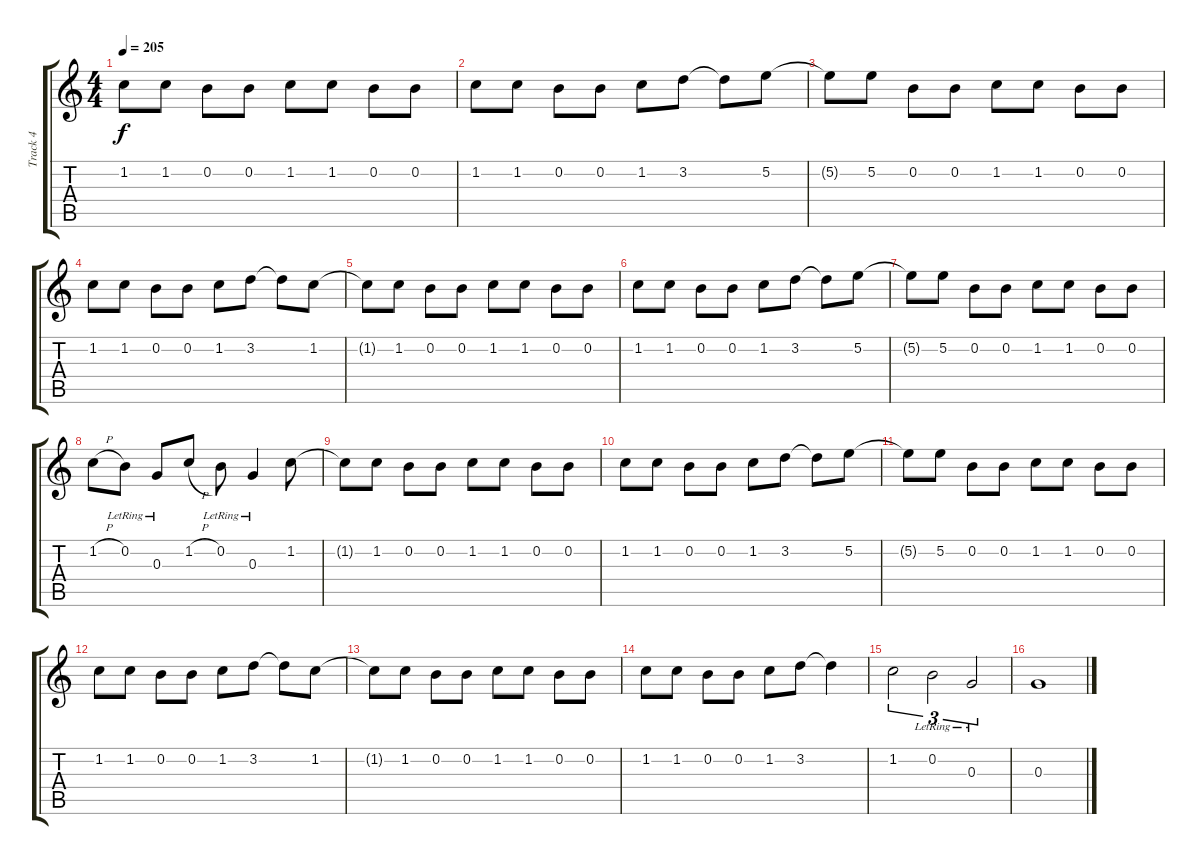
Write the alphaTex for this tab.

\track ("Track 4" "Track 4") {instrument distortionguitar}
\staff {score tabs}
\tuning (E4 B3 G3 D3 A2 E2) {hide}
\ts (4 4)
\tempo 205
\clef g2
\ks c
1.2{t}.8{dy f} 1.2.8 0.2.8 0.2.8 1.2.8 1.2.8 0.2.8 0.2.8 |
1.2.8 1.2.8 0.2.8 0.2.8 1.2.8 3.2.8 3.2{t}.8 5.2.8 |
5.2{t}.8 5.2.8 0.2.8 0.2.8 1.2.8 1.2.8 0.2.8 0.2.8 |
1.2.8 1.2.8 0.2.8 0.2.8 1.2.8 3.2.8 3.2{t}.8 1.2.8 |
1.2{t}.8 1.2.8 0.2.8 0.2.8 1.2.8 1.2.8 0.2.8 0.2.8 |
1.2.8 1.2.8 0.2.8 0.2.8 1.2.8 3.2.8 3.2{t}.8 5.2.8 |
5.2{t}.8 5.2.8 0.2.8 0.2.8 1.2.8 1.2.8 0.2.8 0.2.8 |
1.2{h}.8 0.2{lr}.8 0.3{lr}.8 1.2{h}.8 0.2{lr}.8 0.3{lr}.4 1.2.8 |
1.2{t}.8 1.2.8 0.2.8 0.2.8 1.2.8 1.2.8 0.2.8 0.2.8 |
1.2.8 1.2.8 0.2.8 0.2.8 1.2.8 3.2.8 3.2{t}.8 5.2.8 |
5.2{t}.8 5.2.8 0.2.8 0.2.8 1.2.8 1.2.8 0.2.8 0.2.8 |
1.2.8 1.2.8 0.2.8 0.2.8 1.2.8 3.2.8 3.2{t}.8 1.2.8 |
1.2{t}.8 1.2.8 0.2.8 0.2.8 1.2.8 1.2.8 0.2.8 0.2.8 |
1.2.8 1.2.8 0.2.8 0.2.8 1.2.8 3.2.8 3.2{t}.4 |
1.2.2{tu (3 2)} 0.2{lr}.2{tu (3 2)} 0.3{lr}.2{tu (3 2)} |
0.3.1
